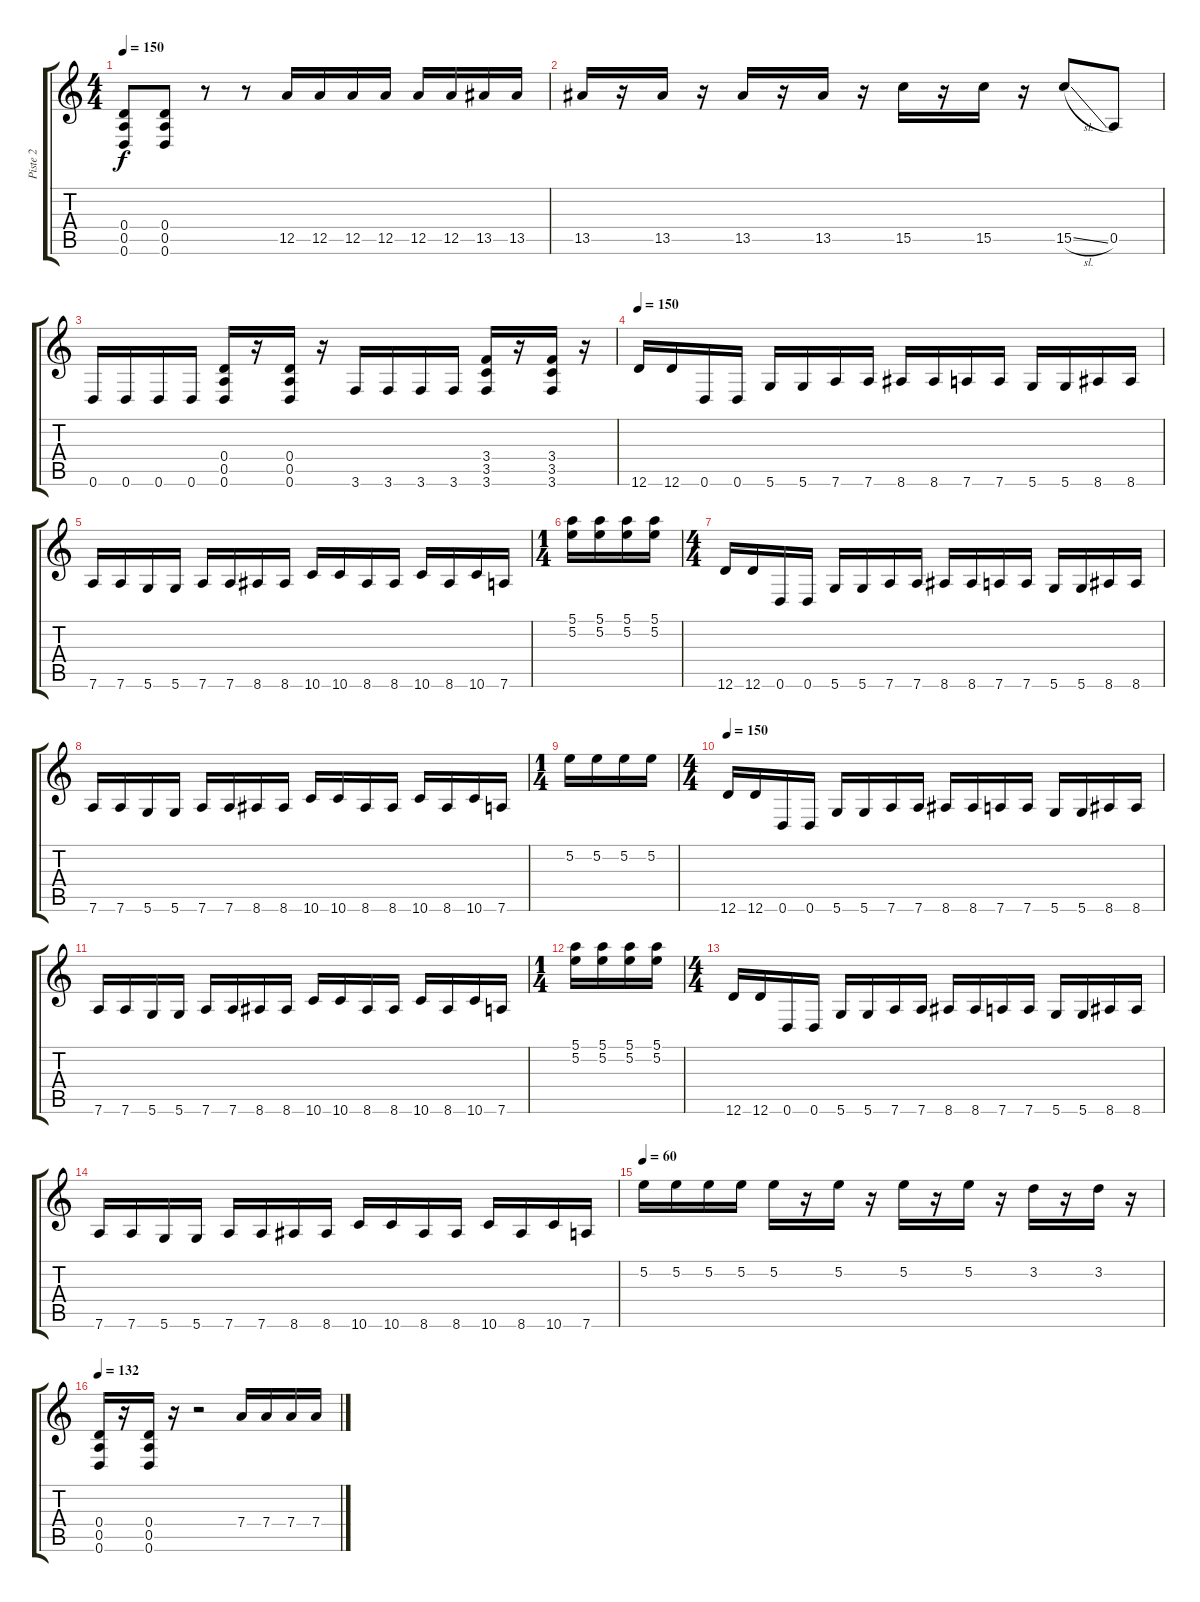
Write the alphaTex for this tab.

\track ("Piste 2" "Piste 2") {instrument distortionguitar}
\staff {score tabs}
\tuning (E4 B3 G3 D3 A2 D2) {hide}
\ts (4 4)
\tempo 150
\clef g2
\ks c
(0.4 0.5 0.6).8{dy f} (0.4 0.5 0.6).8 r.8 r.8 12.5.16 12.5.16 12.5.16 12.5.16 12.5.16 12.5.16 13.5.16 13.5.16 |
13.5.16 r.16 13.5.16 r.16 13.5.16 r.16 13.5.16 r.16 15.5.16 r.16 15.5.16 r.16 15.5{sl}.8 0.5.8 |
0.6.16 0.6.16 0.6.16 0.6.16 (0.4 0.5 0.6).16 r.16 (0.4 0.5 0.6).16 r.16 3.6.16 3.6.16 3.6.16 3.6.16 (3.4 3.5 3.6).16 r.16 (3.4 3.5 3.6).16 r.16 |
\tempo 150
12.6.16 12.6.16 0.6.16 0.6.16 5.6.16 5.6.16 7.6.16 7.6.16 8.6.16 8.6.16 7.6.16 7.6.16 5.6.16 5.6.16 8.6.16 8.6.16 |
7.6.16 7.6.16 5.6.16 5.6.16 7.6.16 7.6.16 8.6.16 8.6.16 10.6.16 10.6.16 8.6.16 8.6.16 10.6.16 8.6.16 10.6.16 7.6.16 |
\ts (1 4)
(5.1 5.2).16{instrument guitarharmonics} (5.1 5.2).16 (5.1 5.2).16 (5.1 5.2).16 |
\ts (4 4)
12.6.16{instrument distortionguitar} 12.6.16 0.6.16 0.6.16 5.6.16 5.6.16 7.6.16 7.6.16 8.6.16 8.6.16 7.6.16 7.6.16 5.6.16 5.6.16 8.6.16 8.6.16 |
7.6.16 7.6.16 5.6.16 5.6.16 7.6.16 7.6.16 8.6.16 8.6.16 10.6.16 10.6.16 8.6.16 8.6.16 10.6.16 8.6.16 10.6.16 7.6.16 |
\ts (1 4)
5.2.16 5.2.16 5.2.16 5.2.16 |
\ts (4 4)
\tempo 150
12.6.16 12.6.16 0.6.16 0.6.16 5.6.16 5.6.16 7.6.16 7.6.16 8.6.16 8.6.16 7.6.16 7.6.16 5.6.16 5.6.16 8.6.16 8.6.16 |
7.6.16 7.6.16 5.6.16 5.6.16 7.6.16 7.6.16 8.6.16 8.6.16 10.6.16 10.6.16 8.6.16 8.6.16 10.6.16 8.6.16 10.6.16 7.6.16 |
\ts (1 4)
(5.1 5.2).16{instrument guitarharmonics} (5.1 5.2).16 (5.1 5.2).16 (5.1 5.2).16 |
\ts (4 4)
12.6.16{instrument distortionguitar} 12.6.16 0.6.16 0.6.16 5.6.16 5.6.16 7.6.16 7.6.16 8.6.16 8.6.16 7.6.16 7.6.16 5.6.16 5.6.16 8.6.16 8.6.16 |
7.6.16 7.6.16 5.6.16 5.6.16 7.6.16 7.6.16 8.6.16 8.6.16 10.6.16 10.6.16 8.6.16 8.6.16 10.6.16 8.6.16 10.6.16 7.6.16 |
\tempo 60
5.2.16 5.2.16 5.2.16 5.2.16 5.2.16 r.16 5.2.16 r.16 5.2.16 r.16 5.2.16 r.16 3.2.16 r.16 3.2.16 r.16 |
\tempo 132
(0.4 0.5 0.6).16 r.16 (0.4 0.5 0.6).16 r.16 r.2 7.4.16 7.4.16 7.4.16 7.4.16
